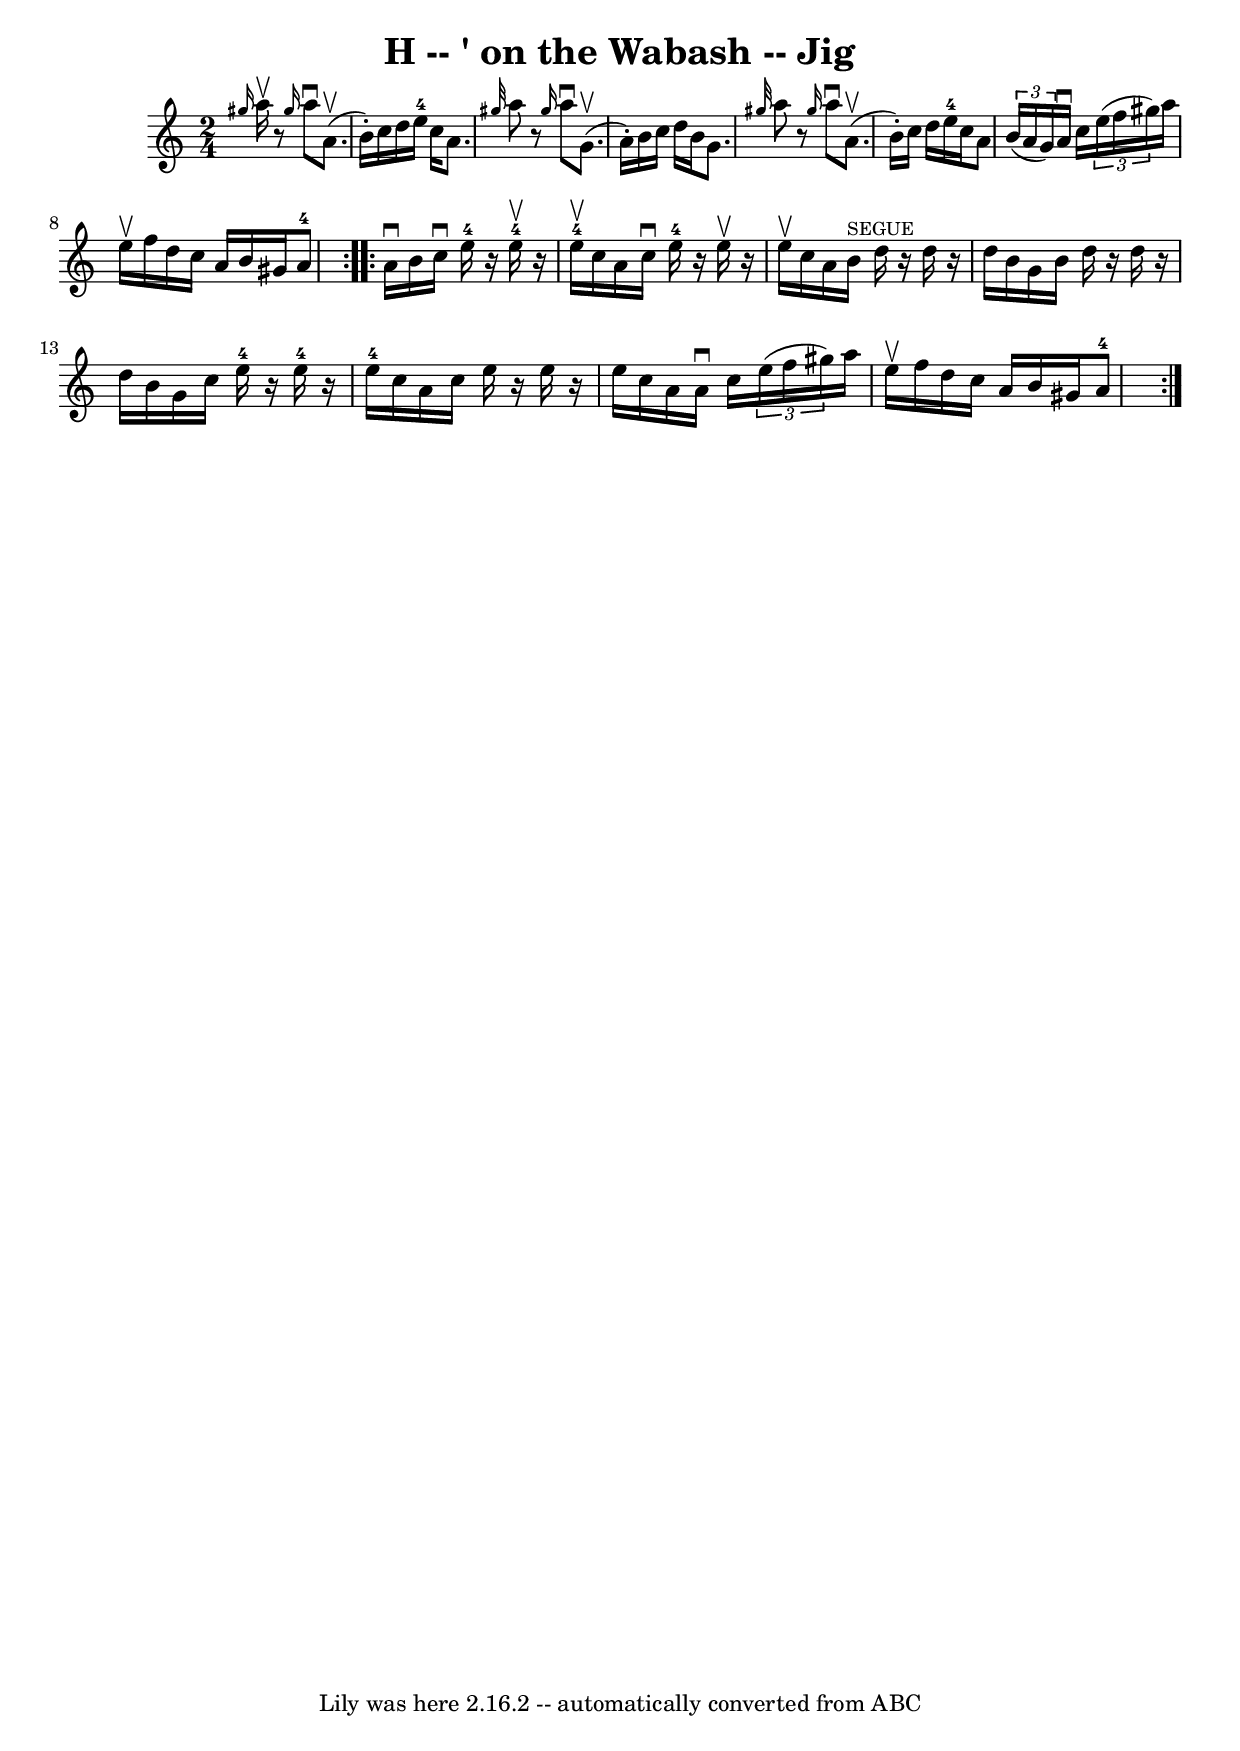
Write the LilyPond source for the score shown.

\version "2.16.2"
\include "Mammoth.ily"
\header {
  %% book = "Ryan's Mammoth Collection"
  crossRefNumber = "1"
  footnotes = "\\\\114 638"
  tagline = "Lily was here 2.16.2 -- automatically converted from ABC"
  title = "H -- ' on the Wabash -- Jig"

}
voicedefault =  {



  \repeat volta 2 {

    \time 2/4 
    \key a \minor   \grace { gis''16  
			   } a''16^\upbow |
    
    r8 \grace { gis''16  
	      } a''8^\downbow a'8.^\upbow(b'16 -.)   
    |
    c''16 d''16 e''16-4 c''16 a'8.  \grace { gis''32  
					   } 
    a''8    |
    r8 \grace { gis''16  
	      } a''8^\downbow g'8. 
    ^\upbow(a'16 -.)   |
    b'16 c''16 d''16 b'16 g'8.  
    \grace { gis''32  
	   } a''8    |
    r8 \grace { gis''16  
	      } a''8 
    ^\downbow a'8.^\upbow(b'16 -.)   |
    c''16 d''16 e''16 
    -4 c''16 a'8    \times 2/3 { b'16 (a'16 g'16) 
			       }   |
    
    a'16^\downbow c''16    \times 2/3 { e''16 (f''16 gis''16) 
				      }   
    a''16 e''16^\upbow f''16 d''16    |
    c''16 a'16 b'16    
    gis'16 a'8-4 
  }     
  \repeat volta 2 {
    a'16^\downbow b'16  |
    
    c''16^\downbow e''16-4   r16 e''16-4^\upbow   r16 e''16 
    -4^\upbow c''16 a'16    |
    c''16^\downbow e''16-4   r16 
    e''16^\upbow   r16 e''16^\upbow c''16 a'16    |
    b'16 
    ^\segue d''16    r16 d''16    r16 d''16 b'16 g'16    |
    b'16   
    d''16    r16 d''16    r16 d''16 b'16 g'16    |
    c''16 e''16 
    -4   r16 e''16-4   r16 e''16-4 c''16 a'16    |
    c''16  
    e''16    r16 e''16    r16 e''16 c''16 a'16    |
    a'16 
    ^\downbow c''16    \times 2/3 { e''16 (f''16 gis''16) 
				  } a''16    
    e''16^\upbow f''16 d''16    |
    c''16 a'16 b'16 gis'16    
    a'8-4   
  }   

}

\score{
  <<

    \context Staff="default"
    {
      \voicedefault 
      
    }

  >>
  \layout {
    
  }
  \midi {
  }

}
